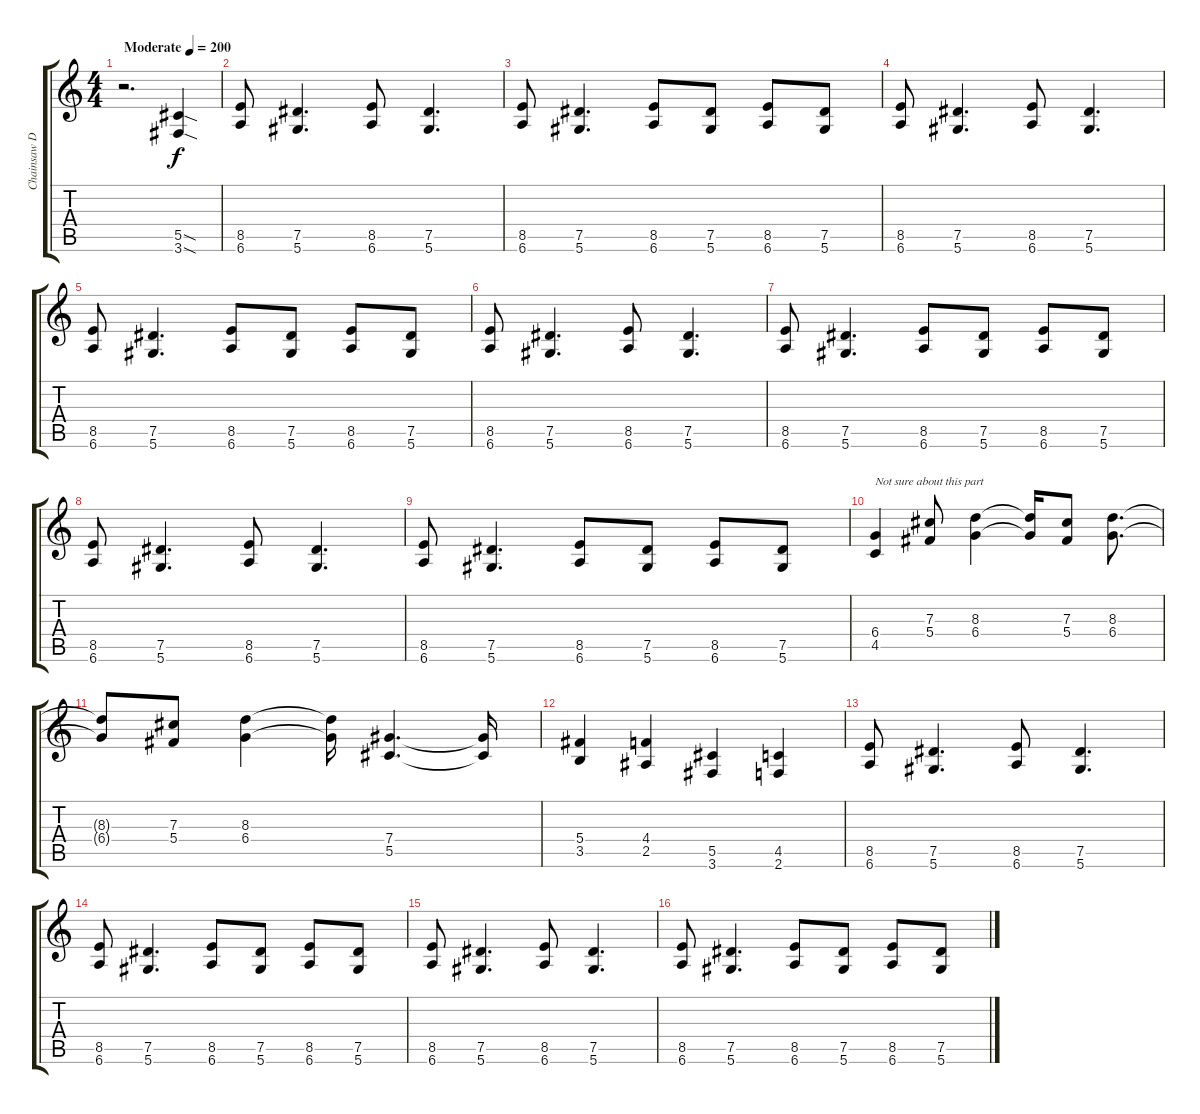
\track ("Chainsaw Demon - Rhythm" "Chainsaw D") {instrument distortionguitar}
\staff {score tabs}
\tuning (Eb4 Bb3 Gb3 Db3 Ab2 Eb2) {hide}
\ts (4 4)
\tempo (200 "Moderate")
\clef g2
\ks c
r.2{d dy f instrument distortionguitar} (5.5{sod} 3.6{sod}).4 |
(8.5 6.6).8 (7.5 5.6).4{d} (8.5 6.6).8 (7.5 5.6).4{d} |
(8.5 6.6).8 (7.5 5.6).4{d} (8.5 6.6).8 (7.5 5.6).8 (8.5 6.6).8 (7.5 5.6).8 |
(8.5 6.6).8 (7.5 5.6).4{d} (8.5 6.6).8 (7.5 5.6).4{d} |
(8.5 6.6).8 (7.5 5.6).4{d} (8.5 6.6).8 (7.5 5.6).8 (8.5 6.6).8 (7.5 5.6).8 |
(8.5 6.6).8 (7.5 5.6).4{d} (8.5 6.6).8 (7.5 5.6).4{d} |
(8.5 6.6).8 (7.5 5.6).4{d} (8.5 6.6).8 (7.5 5.6).8 (8.5 6.6).8 (7.5 5.6).8 |
(8.5 6.6).8 (7.5 5.6).4{d} (8.5 6.6).8 (7.5 5.6).4{d} |
(8.5 6.6).8 (7.5 5.6).4{d} (8.5 6.6).8 (7.5 5.6).8 (8.5 6.6).8 (7.5 5.6).8 |
(6.4 4.5).4{txt "Not sure about this part"} (7.3 5.4).8 (8.3 6.4).4 (8.3{t} 6.4{t}).16 (7.3 5.4).8 (8.3 6.4).8{d} |
(8.3{t} 6.4{t}).8 (7.3 5.4).8 (8.3 6.4).4 (8.3{t} 6.4{t}).16 (7.4 5.5).4{d} (7.4{t} 5.5{t}).16 |
(5.4 3.5).4 (4.4 2.5).4 (5.5 3.6).4 (4.5 2.6).4 |
(8.5 6.6).8 (7.5 5.6).4{d} (8.5 6.6).8 (7.5 5.6).4{d} |
(8.5 6.6).8 (7.5 5.6).4{d} (8.5 6.6).8 (7.5 5.6).8 (8.5 6.6).8 (7.5 5.6).8 |
(8.5 6.6).8 (7.5 5.6).4{d} (8.5 6.6).8 (7.5 5.6).4{d} |
(8.5 6.6).8 (7.5 5.6).4{d} (8.5 6.6).8 (7.5 5.6).8 (8.5 6.6).8 (7.5 5.6).8
